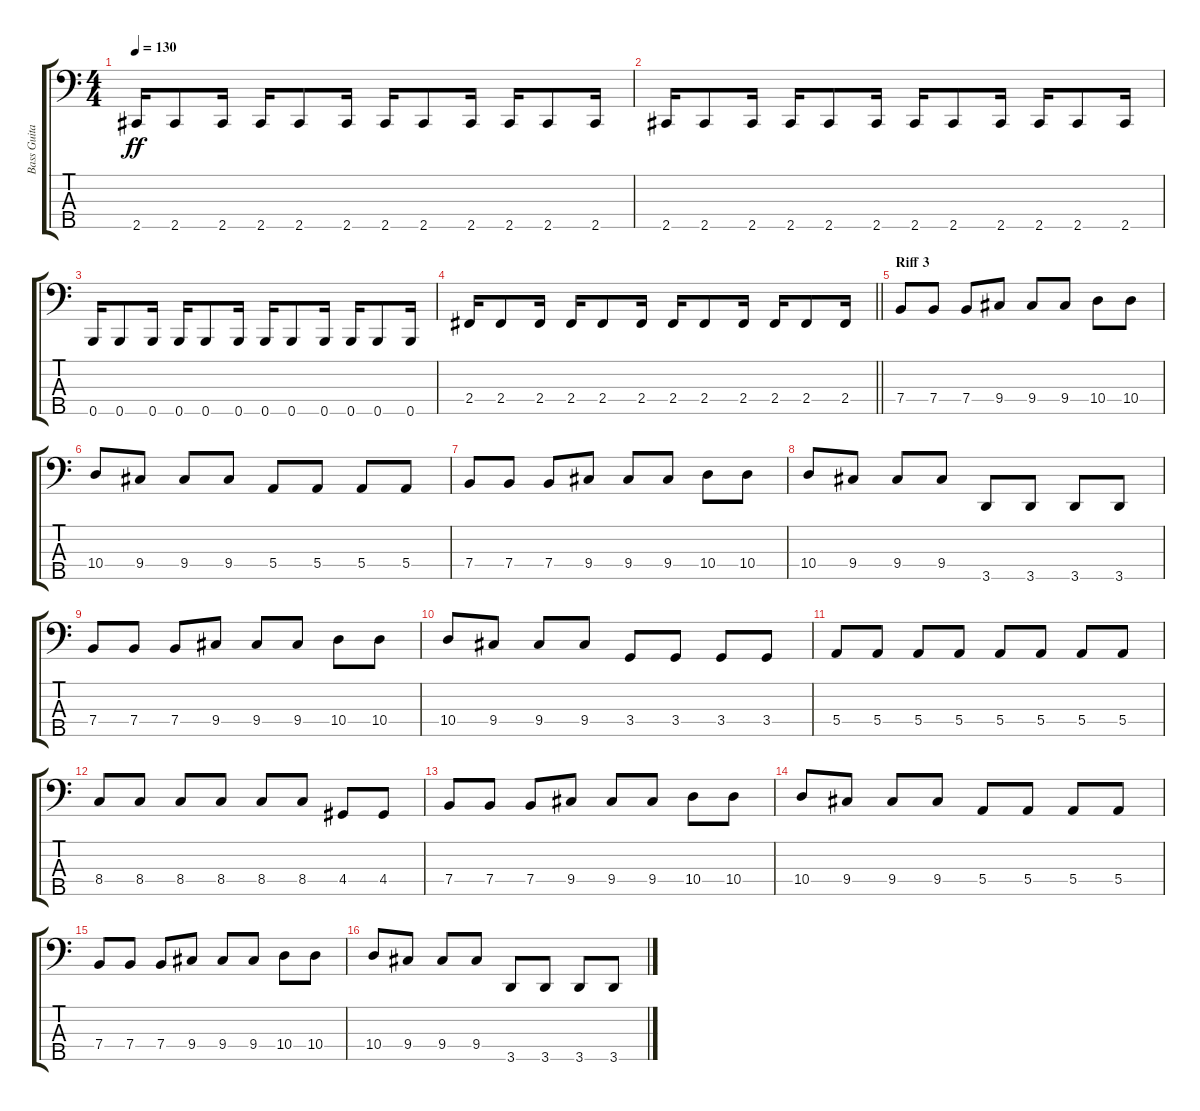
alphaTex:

\track ("Bass Guitar" "Bass Guita") {instrument electricbasspick}
\staff {score tabs}
\tuning (G2 D2 A1 E1 B0) {hide}
\ts (4 4)
\tempo 130
\clef f4
\ks c
2.5.16{dy ff} 2.5.8 2.5.16 2.5.16 2.5.8 2.5.16 2.5.16 2.5.8 2.5.16 2.5.16 2.5.8 2.5.16 |
2.5.16 2.5.8 2.5.16 2.5.16 2.5.8 2.5.16 2.5.16 2.5.8 2.5.16 2.5.16 2.5.8 2.5.16 |
0.5.16 0.5.8 0.5.16 0.5.16 0.5.8 0.5.16 0.5.16 0.5.8 0.5.16 0.5.16 0.5.8 0.5.16 |
\barLineRight lightlight
2.4.16 2.4.8 2.4.16 2.4.16 2.4.8 2.4.16 2.4.16 2.4.8 2.4.16 2.4.16 2.4.8 2.4.16 |
\section ("" "Riff 3")
7.4.8 7.4.8 7.4.8 9.4.8 9.4.8 9.4.8 10.4.8 10.4.8 |
10.4.8 9.4.8 9.4.8 9.4.8 5.4.8 5.4.8 5.4.8 5.4.8 |
7.4.8 7.4.8 7.4.8 9.4.8 9.4.8 9.4.8 10.4.8 10.4.8 |
10.4.8 9.4.8 9.4.8 9.4.8 3.5.8 3.5.8 3.5.8 3.5.8 |
7.4.8 7.4.8 7.4.8 9.4.8 9.4.8 9.4.8 10.4.8 10.4.8 |
10.4.8 9.4.8 9.4.8 9.4.8 3.4.8 3.4.8 3.4.8 3.4.8 |
5.4.8 5.4.8 5.4.8 5.4.8 5.4.8 5.4.8 5.4.8 5.4.8 |
8.4.8 8.4.8 8.4.8 8.4.8 8.4.8 8.4.8 4.4.8 4.4.8 |
7.4.8 7.4.8 7.4.8 9.4.8 9.4.8 9.4.8 10.4.8 10.4.8 |
10.4.8 9.4.8 9.4.8 9.4.8 5.4.8 5.4.8 5.4.8 5.4.8 |
7.4.8 7.4.8 7.4.8 9.4.8 9.4.8 9.4.8 10.4.8 10.4.8 |
10.4.8 9.4.8 9.4.8 9.4.8 3.5.8 3.5.8 3.5.8 3.5.8
